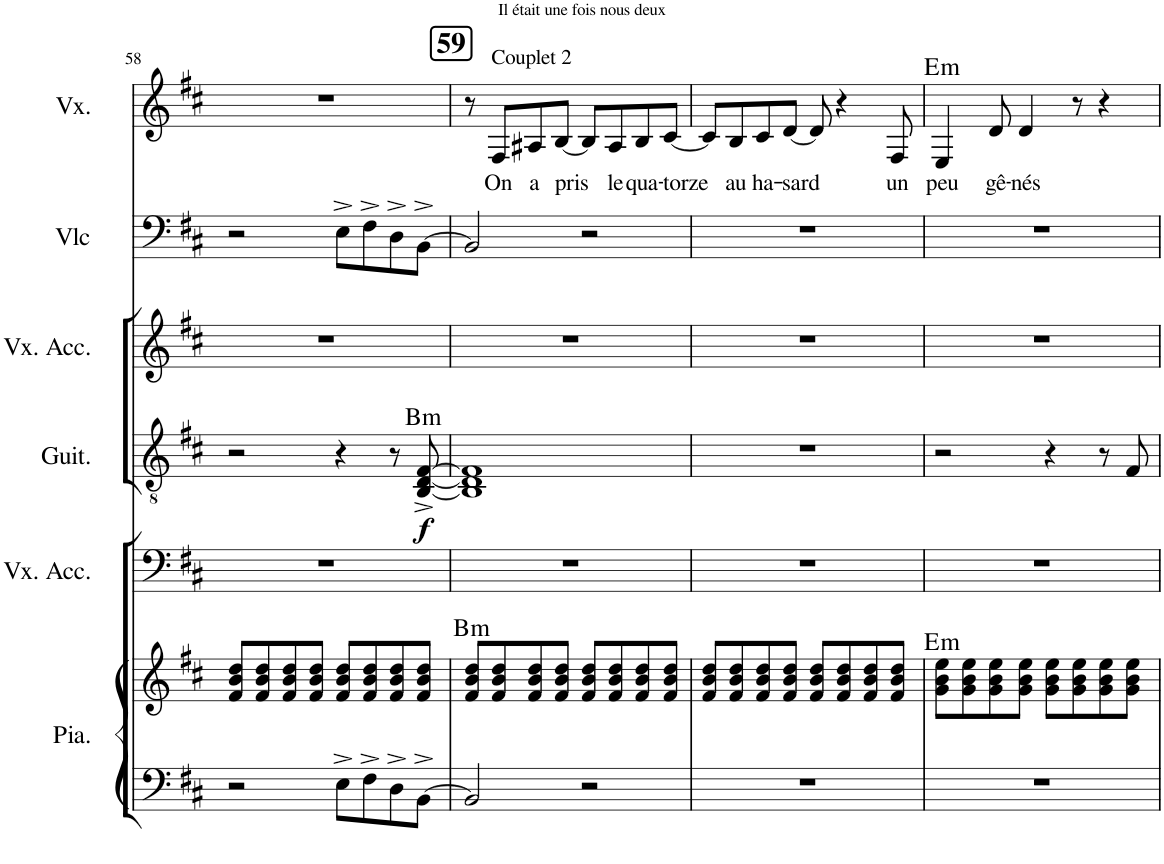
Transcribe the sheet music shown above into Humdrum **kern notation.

**kern	**kern	**harte	**kern	**kern	**dynam	**harte	**kern	**kern	**kern	**text	**harte
*part6	*part6	*part6	*part5	*part4	*part4	*part4	*part3	*part2	*part1	*part1	*part1
*staff7	*staff6	*	*staff5	*staff4	*staff4	*	*staff3	*staff2	*staff1	*staff1	*
*I"Piano	*	*	*I"Voix Acc.	*I"Guitare	*	*	*I"Voix Acc.	*I"Violoncelle	*I"Voix	*	*
*I'Pia.	*	*	*I'Vx. Acc.	*I'Guit.	*	*	*I'Vx. Acc.	*I'Vlc	*I'Vx.	*	*
!!LO:PB:g=z
*clefF4	*clefG2	*	*clefF4	*clefGv2	*	*	*clefG2	*clefF4	*clefG2	*	*
*k[f#c#]	*k[f#c#]	*	*k[f#c#]	*k[f#c#]	*	*	*k[f#c#]	*k[f#c#]	*k[f#c#]	*	*
*M4/4	*M4/4	*	*M4/4	*M4/4	*	*	*M4/4	*M4/4	*M4/4	*	*
=58	=58	=58	=58	=58	=58	=58	=58	=58	=58	=58	=58
2r	8f#/ 8b/ 8dd/L	.	1r	2r	.	.	1r	2r	1r	.	.
.	8f#/ 8b/ 8dd/	.	.	.	.	.	.	.	.	.	.
.	8f#/ 8b/ 8dd/	.	.	.	.	.	.	.	.	.	.
.	8f#/ 8b/ 8dd/J	.	.	.	.	.	.	.	.	.	.
8E^\L	8f#/ 8b/ 8dd/L	.	.	4r	.	.	.	8E^\L	.	.	.
8F#^\	8f#/ 8b/ 8dd/	.	.	.	.	.	.	8F#^\	.	.	.
8D^\	8f#/ 8b/ 8dd/	.	.	8r	.	.	.	8D^\	.	.	.
!	!	!	!	!	!LO:DY:b	!LO:H:kt=m	!	!	!	!	!
[8BB^\J	8f#/ 8b/ 8dd/J	.	.	[8BB/^ [8D/^ [8F#/^	f	B:min	.	[8BB^\J	.	.	.
!!LO:REH:place=s1:a:B:cj:fs=14:t=59
=59	=59	=59	=59	=59	=59	=59	=59	=59	=59	=59	=59
!	!	!LO:H:kt=m	!	!	!	!	!	!	!	!	!
2BB/]	8f#/ 8b/ 8dd/L	B:min	1r	1BB] 1D] 1F#]	.	.	1r	2BB/]	8r	.	.
!	!	!	!	!	!	!	!	!	!LO:TX:a:t=Couplet 2	!	!
!	!	!	!	!	!	!	!	!	!	!LO:LY:b	!
.	8f#/ 8b/ 8dd/	.	.	.	.	.	.	.	8F#/L	On	.
!	!	!	!	!	!	!	!	!	!	!LO:LY:b	!
.	8f#/ 8b/ 8dd/	.	.	.	.	.	.	.	8A#X/	a	.
!	!	!	!	!	!	!	!	!	!	!LO:LY:b	!
.	8f#/ 8b/ 8dd/J	.	.	.	.	.	.	.	[8B/J	pris	.
2r	8f#/ 8b/ 8dd/L	.	.	.	.	.	.	2r	8B/L]	.	.
!	!	!	!	!	!	!	!	!	!	!LO:LY:b	!
.	8f#/ 8b/ 8dd/	.	.	.	.	.	.	.	8A#/	le	.
!	!	!	!	!	!	!	!	!	!	!LO:LY:b	!
.	8f#/ 8b/ 8dd/	.	.	.	.	.	.	.	8B/	qua-	.
!	!	!	!	!	!	!	!	!	!	!LO:LY:b	!
.	8f#/ 8b/ 8dd/J	.	.	.	.	.	.	.	[8c#/J	-torze	.
=60	=60	=60	=60	=60	=60	=60	=60	=60	=60	=60	=60
1r	8f#/ 8b/ 8dd/L	.	1r	1r	.	.	1r	1r	8c#/L]	.	.
!	!	!	!	!	!	!	!	!	!	!LO:LY:b	!
.	8f#/ 8b/ 8dd/	.	.	.	.	.	.	.	8B/	au	.
!	!	!	!	!	!	!	!	!	!	!LO:LY:b	!
.	8f#/ 8b/ 8dd/	.	.	.	.	.	.	.	8c#/	ha-	.
!	!	!	!	!	!	!	!	!	!	!LO:LY:b	!
.	8f#/ 8b/ 8dd/J	.	.	.	.	.	.	.	[8d/J	-sard	.
.	8f#/ 8b/ 8dd/L	.	.	.	.	.	.	.	8d/]	.	.
.	8f#/ 8b/ 8dd/	.	.	.	.	.	.	.	4r	.	.
.	8f#/ 8b/ 8dd/	.	.	.	.	.	.	.	.	.	.
!	!	!	!	!	!	!	!	!	!	!LO:LY:b	!
.	8f#/ 8b/ 8dd/J	.	.	.	.	.	.	.	8F#/	un	.
=61	=61	=61	=61	=61	=61	=61	=61	=61	=61	=61	=61
!	!	!LO:H:kt=m	!	!	!	!	!	!	!	!LO:LY:b	!LO:H:kt=m
1r	8g\ 8b\ 8ee\L	E:min	1r	2r	.	.	1r	1r	4E/	peu	E:min
.	8g\ 8b\ 8ee\	.	.	.	.	.	.	.	.	.	.
!	!	!	!	!	!	!	!	!	!	!LO:LY:b	!
.	8g\ 8b\ 8ee\	.	.	.	.	.	.	.	8d/	gê-	.
!	!	!	!	!	!	!	!	!	!	!LO:LY:b	!
.	8g\ 8b\ 8ee\J	.	.	.	.	.	.	.	4d/	-nés	.
.	8g\ 8b\ 8ee\L	.	.	4r	.	.	.	.	.	.	.
.	8g\ 8b\ 8ee\	.	.	.	.	.	.	.	8r	.	.
.	8g\ 8b\ 8ee\	.	.	8r	.	.	.	.	4r	.	.
.	8g\ 8b\ 8ee\J	.	.	8F#/	.	.	.	.	.	.	.
=	=	=	=	=	=	=	=	=	=	=	=
*-	*-	*-	*-	*-	*-	*-	*-	*-	*-	*-	*-
